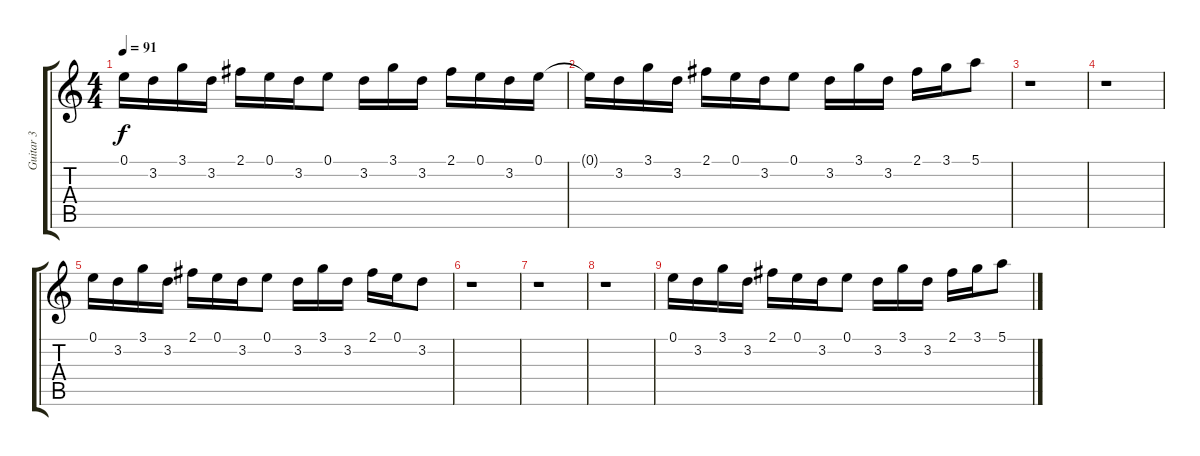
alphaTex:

\track ("Guitar 3" "Guitar 3") {instrument overdrivenguitar}
\staff {score tabs}
\tuning (E4 B3 G3 D3 A2 E2) {hide}
\ts (4 4)
\tempo 91
\clef g2
\ks c
0.1{t}.16{dy f} 3.2.16 3.1.16 3.2.16 2.1.16 0.1.16 3.2.16 0.1.8 3.2.16 3.1.16 3.2.16 2.1.16 0.1.16 3.2.16 0.1.16 |
0.1{t}.16 3.2.16 3.1.16 3.2.16 2.1.16 0.1.16 3.2.16 0.1.8 3.2.16 3.1.16 3.2.16 2.1.16 3.1.16 5.1.8 |
r.1 |
r.1 |
0.1.16 3.2.16 3.1.16 3.2.16 2.1.16 0.1.16 3.2.16 0.1.8 3.2.16 3.1.16 3.2.16 2.1.16 0.1.16 3.2.8 |
r.1 |
r.1 |
r.1 |
0.1.16 3.2.16 3.1.16 3.2.16 2.1.16 0.1.16 3.2.16 0.1.8 3.2.16 3.1.16 3.2.16 2.1.16 3.1.16 5.1.8
